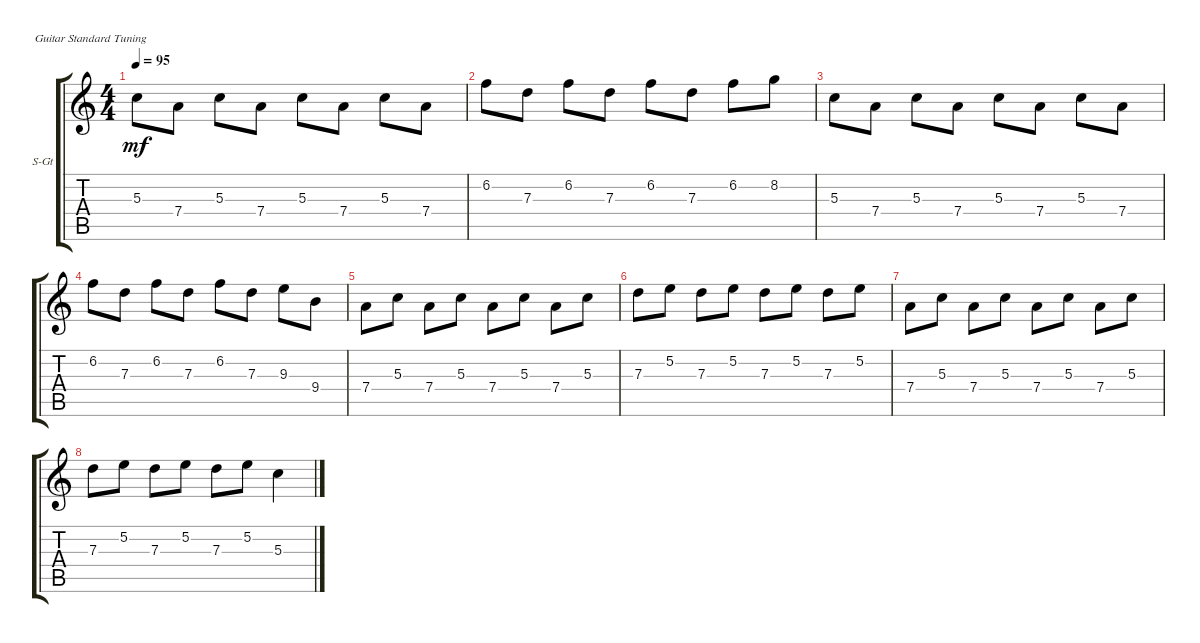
\defaultSystemsLayout 4
\bracketExtendMode groupsimilarinstruments
\firstSystemTrackNameOrientation horizontal
\otherSystemsTrackNameOrientation horizontal
\track ("Steel Guitar" "S-Gt") {instrument acousticguitarsteel}
\staff {score tabs}
\tuning (E4 B3 G3 D3 A2 E2)
\ts (4 4)
\tempo 95
\clef g2
\ks c
5.3.8{dy mf} 7.4.8 5.3.8 7.4.8 5.3.8 7.4.8 5.3.8 7.4.8 |
6.2.8 7.3.8 6.2.8 7.3.8 6.2.8 7.3.8 6.2.8 8.2.8 |
5.3.8 7.4.8 5.3.8 7.4.8 5.3.8 7.4.8 5.3.8 7.4.8 |
6.2.8 7.3.8 6.2.8 7.3.8 6.2.8 7.3.8 9.3.8 9.4.8 |
7.4.8 5.3.8 7.4.8 5.3.8 7.4.8 5.3.8 7.4.8 5.3.8 |
7.3.8 5.2.8 7.3.8 5.2.8 7.3.8 5.2.8 7.3.8 5.2.8 |
7.4.8 5.3.8 7.4.8 5.3.8 7.4.8 5.3.8 7.4.8 5.3.8 |
7.3.8 5.2.8 7.3.8 5.2.8 7.3.8 5.2.8 5.3.4
